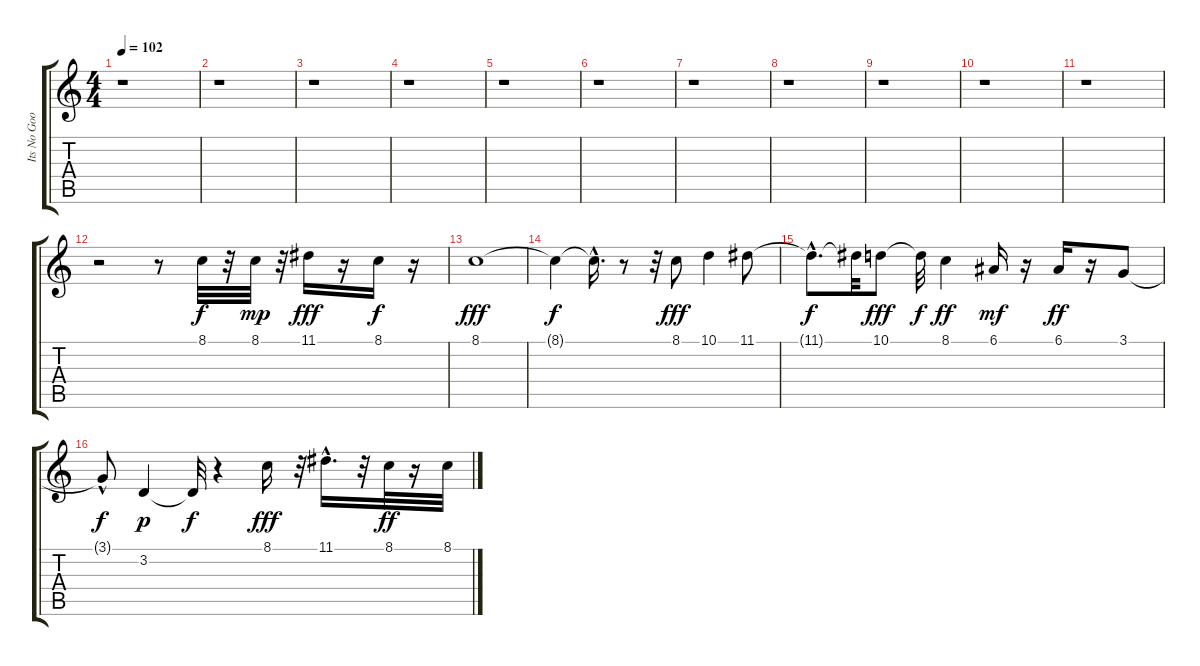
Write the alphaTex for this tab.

\track ("Its No Good   (beta version)" "Its No Goo") {instrument acousticgrandpiano}
\staff {score tabs}
\tuning (E4 B3 G3 D3 A2 E2) {hide}
\ts (4 4)
\tempo 102
\clef g2
\ks c
r.1{dy f instrument acousticgrandpiano} |
r.1 |
r.1 |
r.1 |
r.1 |
r.1 |
r.1 |
r.1 |
r.1 |
r.1 |
r.1 |
r.2 r.8 8.1.32 r.32 8.1.32{dy mp} r.32 11.1.16{dy fff} r.16 8.1.16{dy f} r.16 |
8.1.1{dy fff} |
8.1{t}.4{dy f} 8.1{hac t}.16{d} r.8 r.32 8.1.8{dy fff} 10.1.4 11.1.8 |
11.1{hac t}.8{d dy f} 11.1{t}.32 10.1.8{dy fff} 10.1{t}.32{dy f} 8.1.4{dy ff} 6.1.16{dy mf} r.16 6.1.16{dy ff} r.16 3.1.8 |
3.1{hac t}.8{dy f} 3.2.4{dy p} 3.2{t}.32{dy f} r.4 8.1.16{dy fff} r.32 11.1{hac}.16{d} r.32 8.1.32{dy ff} r.16 8.1.32
